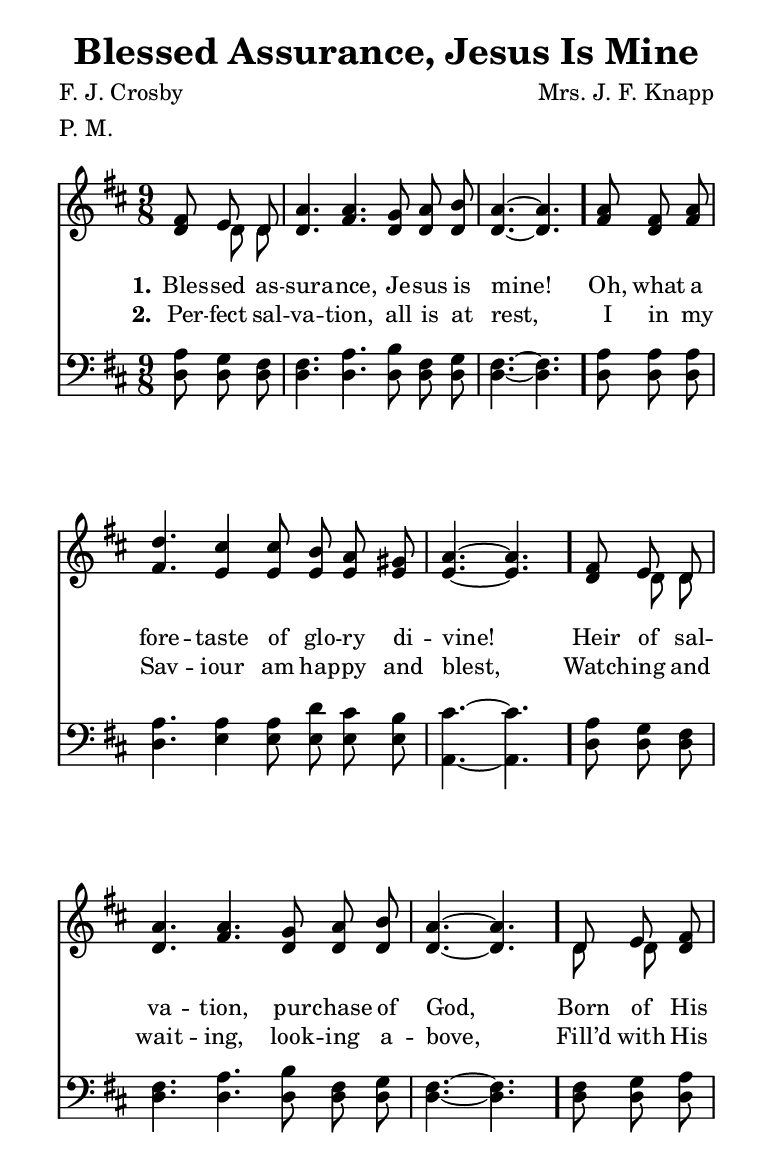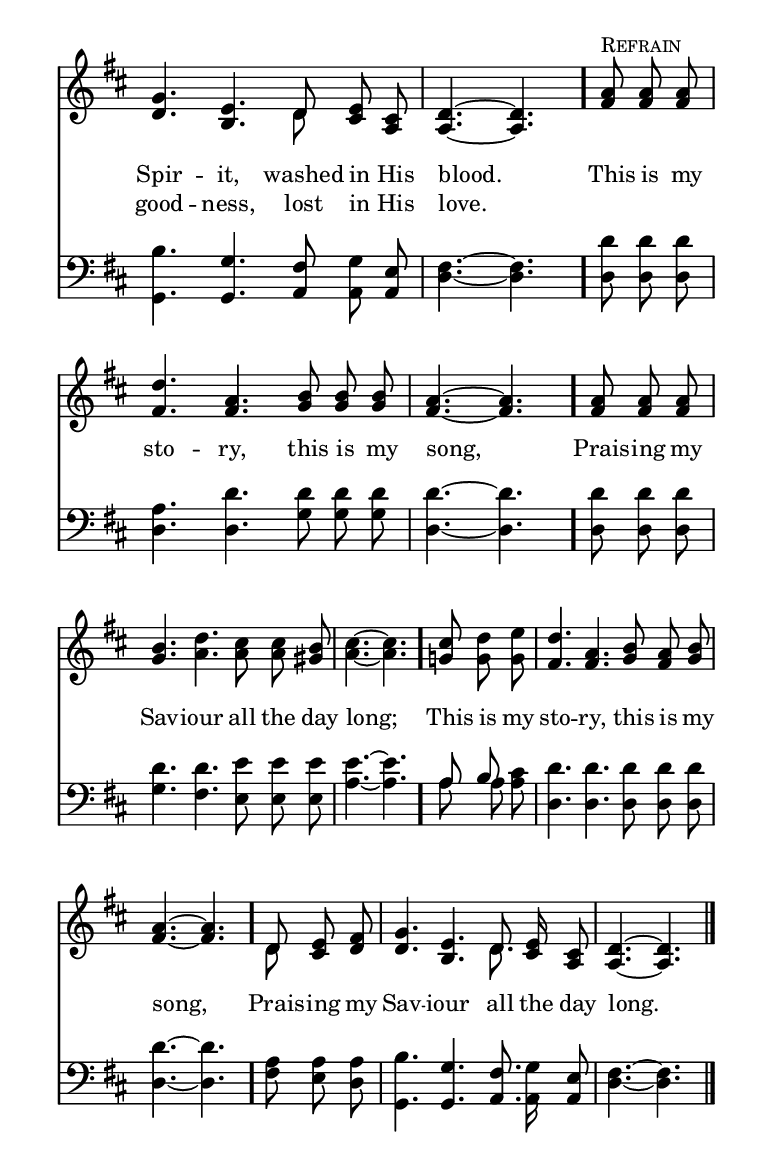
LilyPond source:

\include "common/global.ily"
\paper {
  \include "common/paper.ily"
}

\header{
  hymnnumber = "149"
  title = "Blessed Assurance, Jesus Is Mine"
  tunename = ""
  meter = "P. M."
  poet = "F. J. Crosby"
  composer = "Mrs. J. F. Knapp"
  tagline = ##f
}

global = {
  \include "common/overrides.ily"
  \override Staff.TimeSignature.style = #'numbered
  \time 9/8
  \override Score.MetronomeMark.transparent = ##t % hide all fermata changes too
  \tempo 8=160
  \key d \major
  \partial 4.
  \autoBeamOff
}

notesSoprano = {
\global
\relative c' {

  fis8 e d | a'4. a g8 a b | a4. ~ a4.
  a8 fis a | d4. cis4 cis8 b a gis | a4. ~ a4.
  fis8 e d | a'4. a g8 a b | a4. ~ a4.
  d,8 e fis | g4. e d8 e cis | d4. ~ d4.

  << s^\markup { \small \caps "Refrain" }
  { a'8 a a | d4. a } >> b8 b b | a4. ~ a4.
  a8 a a | b4. d cis8 cis b | cis4. ~ cis4.
  cis8 d e | d4. a4. b8 a b | a4. ~ a4.
  d,8 e fis | g4. e d8. e16 cis8 | d4. ~ d4.

  \bar "|."

}
}

notesAlto = {
\global
\relative e' {

  d8 d d | d4. fis d8 d d | d4. ~ d4.
  fis8 d fis | fis4. e4 e8 e e e | e4. ~ e4.
  d8 d d | d4. fis d8 d d | d4. ~ d4.
  d8 d d | d4. b4. d8 cis a | a4. ~ a4.

  fis'8 fis fis | fis4. fis4. g8 g g | fis4. ~ fis4.
  fis8 fis fis | g4. a4. a8 a gis | a4. ~ a4.
  g!8 g g | fis4. fis g8 fis g | fis4. ~ fis4.
  d8 cis d | d4. b4. d8. cis16 a8 | a4. ~ a4.

}
}

notesTenor = {
\global
\relative a {

  a8 g fis | fis4. a4. b8 fis g | fis4. ~ fis4.
  a8 a a | a4. a4 a8 d cis b | cis4. ~ cis4.
  a8 g fis | fis4. a4. b8 fis g | fis4. ~ fis4.
  fis8 g a | b4. g fis8 g e | fis4. ~ fis4.

  d'8 d d | a4. d d8 d d | d4. ~ d4.
  d8 d d | d4. d e8 e e | e4. ~ e4.
  a,8 b cis | d4. d d8 d d | d4. ~ d4.
  a8 a a | b4. g fis8. g16 e8 | fis4. ~ fis4.

}
}

notesBass = {
\global
\relative f {

  d8 d d | d4. d d8 d d | d4. ~ d4.
  d8 d d | d4. e4 e8 e e e | a,4. ~ a4.
  d8 d d | d4. d d8 d d | d4. ~ d4.
  d8 d d | g,4. g a8 a a | d4. ~ d4.

  d8 d d | d4. d  g8 g g | d4. ~ d4.
  d8 d d g4. fis e8 e e | a4. ~ a4.
  a8 a a | d,4. d d8 d d | d4. ~ d4.
  fis8 e d | g,4. g a8. a16 a8 | d4. ~ d4.

}
}

Refrain = \lyricmode {

This is my sto -- ry, this is my song, \bar "."
Prais -- ing my Sav -- iour all the day long; \bar "."
This is my sto -- ry, this is my song, \bar "."
Prais -- ing my Sav -- iour all the day long. \bar "."

}

wordsA = \lyricmode {
\set stanza = "1."

Bles -- sed as -- sur -- ance, Je -- sus is mine! \bar "."
Oh, what a fore -- taste of glo -- ry di -- vine! \bar "."
Heir of sal -- va -- tion, pur -- chase of God, \bar "."
Born of His Spir -- it, washed in His blood. \bar "."

\Refrain

}

wordsB = \lyricmode {
\set stanza = "2."

Per -- fect sal -- va -- tion, all is at rest,
I in my Sav -- iour am hap -- py and blest,
Watch -- ing and wait -- ing, look -- ing a -- bove,
Fill’d with His good -- ness, lost in His love.

}

\score {
  \context ChoirStaff <<
    \context Staff = upper <<
      \set Staff.autoBeaming = ##f
      \set ChoirStaff.systemStartDelimiter = #'SystemStartBar
      \set ChoirStaff.printPartCombineTexts = ##f
      \partcombine #'(2 . 9) \notesSoprano \notesAlto
      \context NullVoice = sopranos { \voiceOne << \notesSoprano >> }
      \context NullVoice = altos { \voiceTwo << \notesAlto >> }
      \context Lyrics = one   \lyricsto sopranos \wordsA
      \context Lyrics = two   \lyricsto sopranos \wordsB
    >>
    \context Staff = men <<
      \set Staff.autoBeaming = ##f
      \clef bass
      \set ChoirStaff.printPartCombineTexts = ##f
      \partcombine #'(2 . 9) \notesTenor \notesBass
      \context NullVoice = tenors { \voiceOne << \notesTenor >> }
      \context NullVoice = basses { \voiceTwo << \notesBass >> }
    >>
  >>
  \layout {
    \include "common/layout.ily"
  }
  \midi{
    \include "common/midi.ily"
  }
}

\version "2.19.49"  % necessary for upgrading to future LilyPond versions.

% vi:set et ts=2 sw=2 ai nocindent syntax=lilypond:
